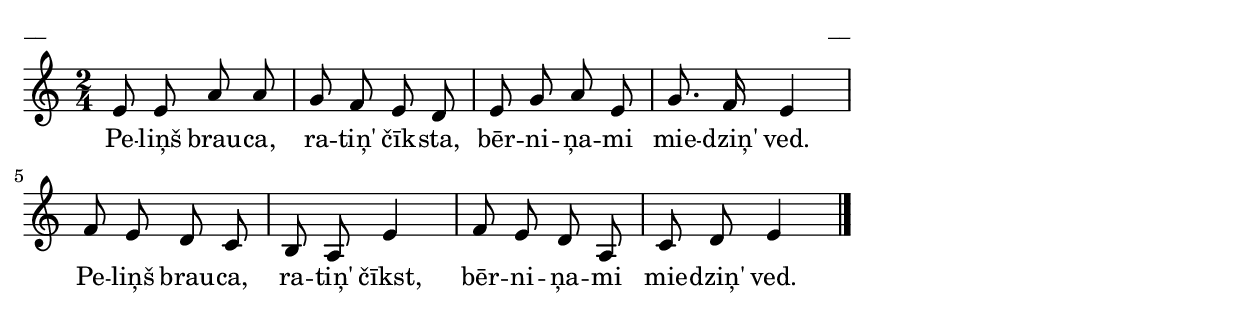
\version "2.13.16"
%\header {
%    title = "Peliņš brauca, ratiņ' čīksta"
%}
\paper {
line-width = 14\cm
left-margin = 0.4\cm
between-system-padding = 0.1\cm
between-system-space = 0.1\cm
}
\layout {
indent = #0
ragged-last = ##f
}

voiceA = \relative c' {
\clef "treble"
\key c \major
\time 2/4
e8 e a a | g8 f e d | e8 g a e | g8. f16 e4 |
f8 e d c | b8 a e'4 | f8 e d a | c8 d e4
\bar "|."
} 

lyricA = \lyricmode {
Pe -- liņš brau -- ca, ra -- tiņ' čīk -- sta, 
bēr -- ni -- ņa -- mi mie -- dziņ' ved.
Pe -- liņš brau -- ca, ra -- tiņ' čīkst, 
bēr -- ni -- ņa -- mi mie -- dziņ' ved.
  
} 

fullScore = <<
\new Staff {
<<
\new Voice = "voiceA" { \oneVoice \autoBeamOff \voiceA }
\lyricsto "voiceA" \new Lyrics \lyricA
>>
}
>>

\score {
\fullScore
\header { piece = "__" opus = "__" }
}
\markup { \with-color #(x11-color 'white) \sans \smaller "__" }
\score {
\unfoldRepeats
\fullScore
\midi {
\context { \Staff \remove "Staff_performer" }
\context { \Voice \consists "Staff_performer" }
}
}


